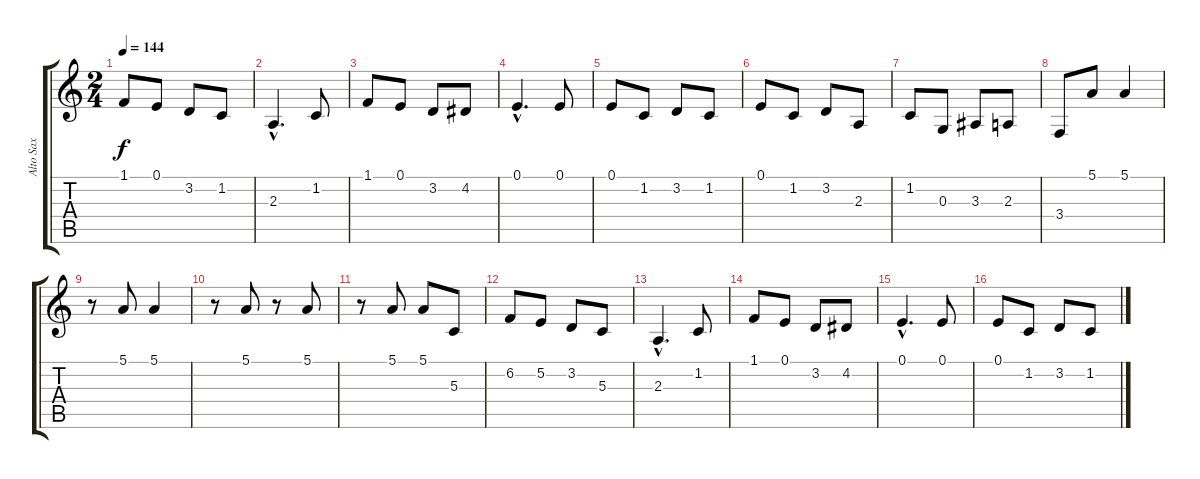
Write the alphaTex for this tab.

\track ("Alto Sax            " "Alto Sax  ") {instrument altosax}
\staff {score tabs}
\tuning (E4 B3 G3 D3 A2 E2) {hide}
\ts (2 4)
\tempo 144
\clef g2
\ks c
1.1.8{dy f} 0.1.8 3.2.8 1.2.8 |
2.3{hac}.4{d} 1.2.8 |
1.1.8 0.1.8 3.2.8 4.2.8 |
0.1{hac}.4{d} 0.1.8 |
0.1.8 1.2.8 3.2.8 1.2.8 |
0.1.8 1.2.8 3.2.8 2.3.8 |
1.2.8 0.3.8 3.3.8 2.3.8 |
3.4.8 5.1.8 5.1.4 |
r.8 5.1.8 5.1.4 |
r.8 5.1.8 r.8 5.1.8 |
r.8 5.1.8 5.1.8 5.3.8 |
6.2.8 5.2.8 3.2.8 5.3.8 |
2.3{hac}.4{d} 1.2.8 |
1.1.8 0.1.8 3.2.8 4.2.8 |
0.1{hac}.4{d} 0.1.8 |
0.1.8 1.2.8 3.2.8 1.2.8
